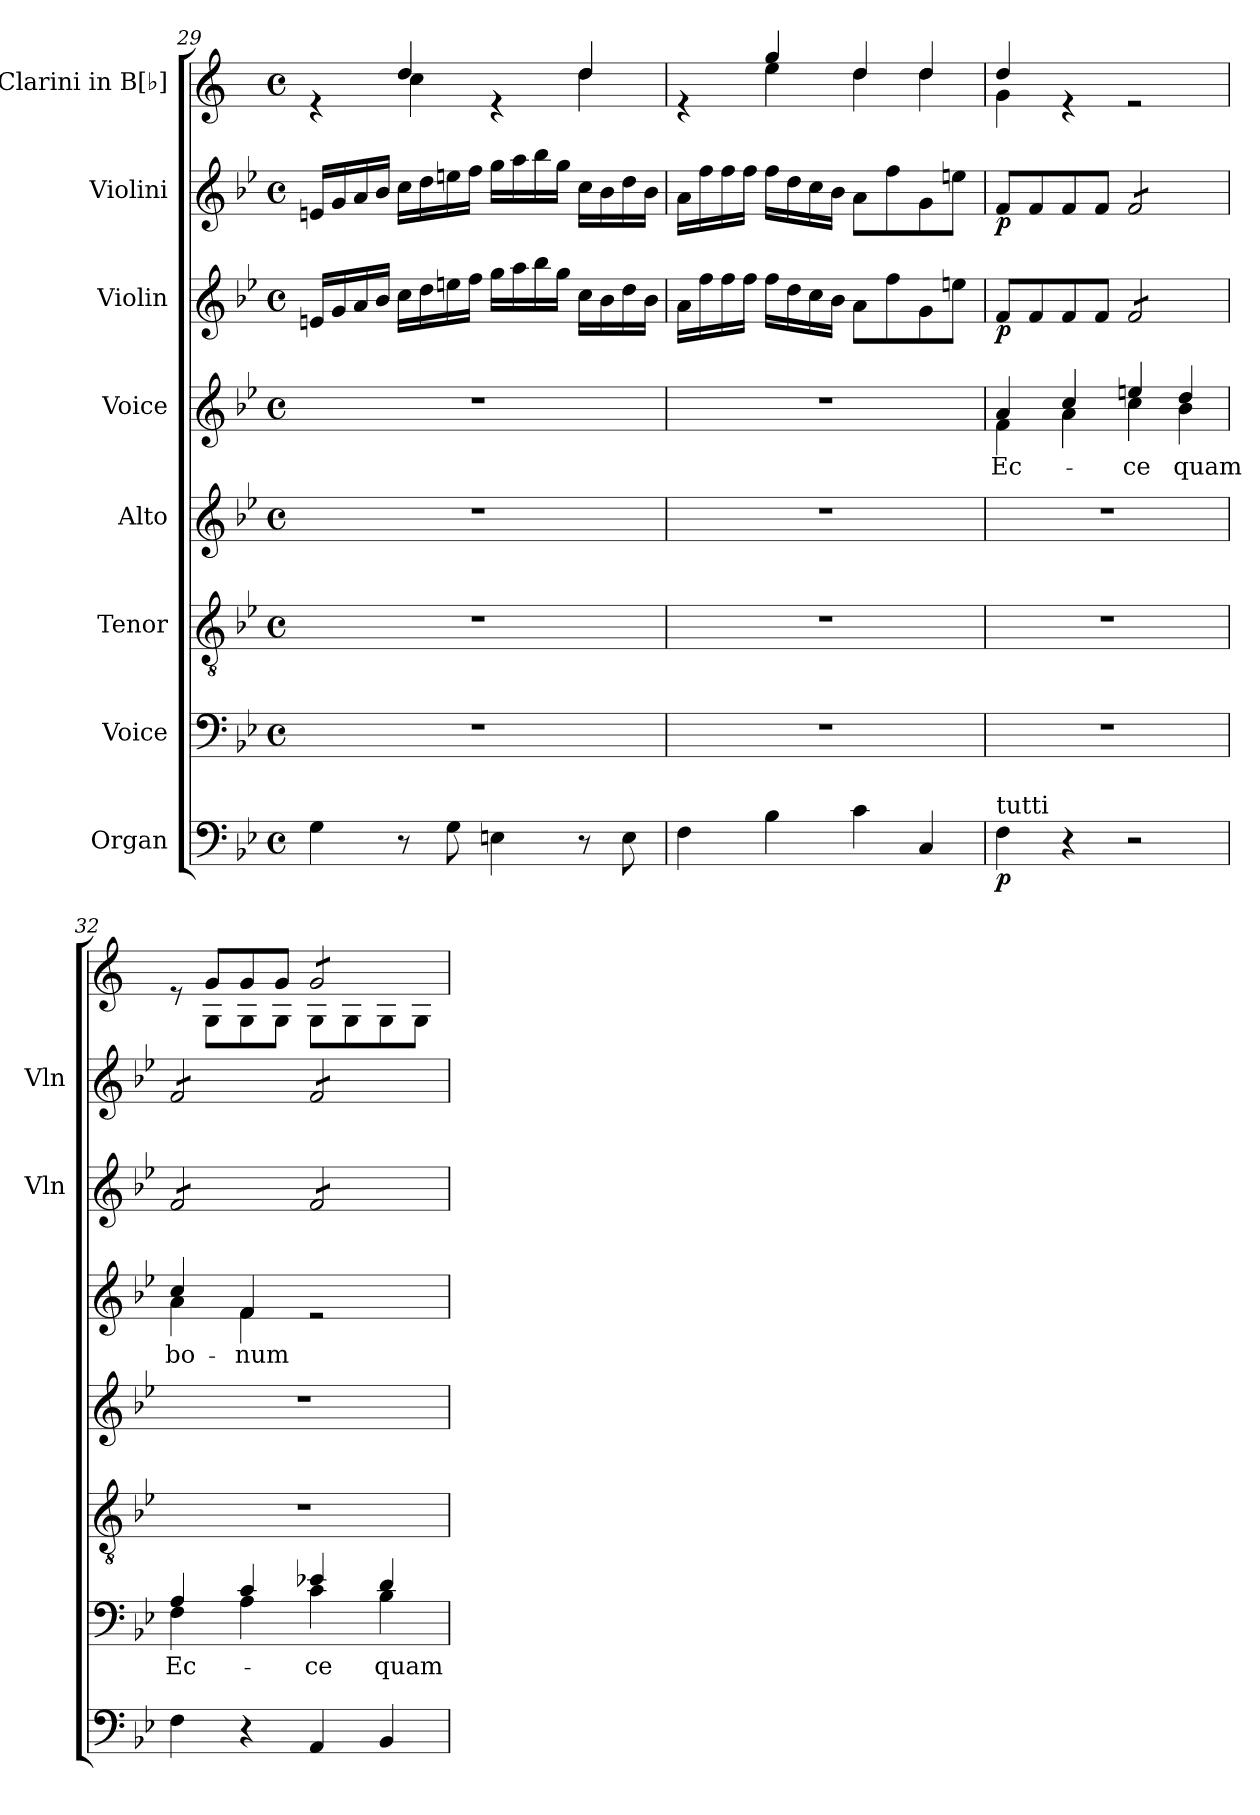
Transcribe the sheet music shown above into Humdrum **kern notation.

**kern	**dynam	**kern	**text	**kern	**kern	**kern	**text	**kern	**dynam	**kern	**dynam	**kern
*part8	*part8	*part7	*part7	*part6	*part5	*part4	*part4	*part3	*part3	*part2	*part2	*part1
*staff8	*staff8	*staff7	*staff7	*staff6	*staff5	*staff4	*staff4	*staff3	*staff3	*staff2	*staff2	*staff1
*I"Organ	*	*I"Voice	*	*I"Tenor	*I"Alto	*I"Voice	*	*I"Violin	*	*I"Violini	*	*I"Clarini in B[♭]
*	*	*	*	*	*	*	*	*I'Vln	*	*I'Vln	*	*
*clefF4	*	*clefF4	*	*clefGv2	*clefG2	*clefG2	*	*clefG2	*	*clefG2	*	*clefG2
*	*	*	*	*	*	*	*	*	*	*	*	*ITrd1c2
*k[b-e-]	*	*k[b-e-]	*	*k[b-e-]	*k[b-e-]	*k[b-e-]	*	*k[b-e-]	*	*k[b-e-]	*	*k[b-e-]
*M4/4	*	*M4/4	*	*M4/4	*M4/4	*M4/4	*	*M4/4	*	*M4/4	*	*M4/4
*met(c)	*	*met(c)	*	*met(c)	*met(c)	*met(c)	*	*met(c)	*	*met(c)	*	*met(c)
=29	=29	=29	=29	=29	=29	=29	=29	=29	=29	=29	=29	=29
*	*	*	*	*	*	*	*	*	*	*	*	*^
4G\	.	1r	.	1r	1r	1r	.	16en/LL	.	16en/LL	.	4re	4ryy
.	.	.	.	.	.	.	.	16g/	.	16g/	.	.	.
.	.	.	.	.	.	.	.	16a/	.	16a/	.	.	.
.	.	.	.	.	.	.	.	16b-/JJ	.	16b-/JJ	.	.	.
8r	.	.	.	.	.	.	.	16cc\LL	.	16cc\LL	.	4cc/	4b-\
.	.	.	.	.	.	.	.	16dd\	.	16dd\	.	.	.
8G\	.	.	.	.	.	.	.	16een\	.	16een\	.	.	.
.	.	.	.	.	.	.	.	16ff\JJ	.	16ff\JJ	.	.	.
4En\	.	.	.	.	.	.	.	16gg\LL	.	16gg\LL	.	4re	4ryy
.	.	.	.	.	.	.	.	16aa\	.	16aa\	.	.	.
.	.	.	.	.	.	.	.	16bb-\	.	16bb-\	.	.	.
.	.	.	.	.	.	.	.	16gg\JJ	.	16gg\JJ	.	.	.
8r	.	.	.	.	.	.	.	16cc\LL	.	16cc\LL	.	4cc/	4cc\
.	.	.	.	.	.	.	.	16b-\	.	16b-\	.	.	.
8E\	.	.	.	.	.	.	.	16dd\	.	16dd\	.	.	.
.	.	.	.	.	.	.	.	16b-\JJ	.	16b-\JJ	.	.	.
=30	=30	=30	=30	=30	=30	=30	=30	=30	=30	=30	=30	=30	=30
4F\	.	1r	.	1r	1r	1r	.	16a\LL	.	16a\LL	.	4re	4ryy
.	.	.	.	.	.	.	.	16ff\	.	16ff\	.	.	.
.	.	.	.	.	.	.	.	16ff\	.	16ff\	.	.	.
.	.	.	.	.	.	.	.	16ff\JJ	.	16ff\JJ	.	.	.
4B-\	.	.	.	.	.	.	.	16ff\LL	.	16ff\LL	.	4ff/	4dd\
.	.	.	.	.	.	.	.	16dd\	.	16dd\	.	.	.
.	.	.	.	.	.	.	.	16cc\	.	16cc\	.	.	.
.	.	.	.	.	.	.	.	16b-\JJ	.	16b-\JJ	.	.	.
4c\	.	.	.	.	.	.	.	8a\L	.	8a\L	.	4cc/	4cc\
.	.	.	.	.	.	.	.	8ff\	.	8ff\	.	.	.
4C/	.	.	.	.	.	.	.	8g\	.	8g\	.	4cc/	4cc\
.	.	.	.	.	.	.	.	8een\J	.	8een\J	.	.	.
=31	=31	=31	=31	=31	=31	=31	=31	=31	=31	=31	=31	=31	=31
!LO:TX:a:t=tutti	!	!	!	!	!	!	!	!	!	!	!	!	!
!	!LO:DY:b	!	!	!	!	!	!LO:LY:b	!	!LO:DY:b	!	!LO:DY:b	!	!
*	*	*	*	*	*	*^	*	*	*	*	*	*	*
4F\	p	1r	.	1r	1r	4a/	4f\	Ec-	8f/L	p	8f/L	p	4cc/	4f\
.	.	.	.	.	.	.	.	.	8f/	.	8f/	.	.	.
4r	.	.	.	.	.	4cc/	4a\	.	8f/	.	8f/	.	4re	2.ryy
.	.	.	.	.	.	.	.	.	8f/J	.	8f/J	.	.	.
!	!	!	!	!	!	!	!	!LO:LY:b	!	!	!	!	!	!
*	*	*	*	*	*	*	*	*	*tremolo	*	*	*	*	*
*	*	*	*	*	*	*	*	*	*	*	*tremolo	*	*	*
2r	.	.	.	.	.	4een/	4cc\	-ce	8f/L	.	8f/L	.	2re	.
.	.	.	.	.	.	.	.	.	8f/	.	8f/	.	.	.
!	!	!	!	!	!	!	!	!LO:LY:b	!	!	!	!	!	!
.	.	.	.	.	.	4dd/	4b-\	quam	8f/	.	8f/	.	.	.
.	.	.	.	.	.	.	.	.	8f/J	.	8f/J	.	.	.
!!LO:PB:g=z	!!
=32	=32	=32	=32	=32	=32	=32	=32	=32	=32	=32	=32	=32	=32	=32
!	!	!	!LO:LY:b	!	!	!	!	!LO:LY:b	!	!	!	!	!	!
*	*	*^	*	*	*	*	*	*	*	*	*	*	*	*
4F\	.	4A/	4F\	Ec-	1r	1r	4cc/	4a\	bo-	8f/L	.	8f/L	.	8re	8ryy
.	.	.	.	.	.	.	.	.	.	8f/	.	8f/	.	8f/L	8F\L
!	!	!	!	!	!	!	!	!	!LO:LY:b	!	!	!	!	!	!
4r	.	4c/	4A\	.	.	.	4f/	4f\	-num	8f/	.	8f/	.	8f/	8F\
.	.	.	.	.	.	.	.	.	.	8f/J	.	8f/J	.	8f/J	8F\J
!	!	!	!	!LO:LY:b	!	!	!	!	!	!	!	!	!	!	!
*	*	*	*	*	*	*	*	*	*	*	*	*	*	*tremolo	*
4AA/	.	4e-X/	4c\	-ce	.	.	2re	2ryy	.	8f/L	.	8f/L	.	8f/L	8F\L
.	.	.	.	.	.	.	.	.	.	8f/	.	8f/	.	8f/	8F\
!	!	!	!	!LO:LY:b	!	!	!	!	!	!	!	!	!	!	!
4BB-/	.	4d/	4B-\	quam	.	.	.	.	.	8f/	.	8f/	.	8f/	8F\
.	.	.	.	.	.	.	.	.	.	8f/J	.	8f/J	.	8f/J	8F\J
*	*	*	*	*	*	*	*	*	*	*	*	*	*	*Xtremolo	*
*	*	*	*	*	*	*	*	*	*	*	*	*Xtremolo	*	*	*
*	*	*	*	*	*	*	*	*	*	*Xtremolo	*	*	*	*	*
*	*	*v	*v	*	*	*	*v	*v	*	*	*	*	*	*v	*v
=	=	=	=	=	=	=	=	=	=	=	=	=
*-	*-	*-	*-	*-	*-	*-	*-	*-	*-	*-	*-	*-
